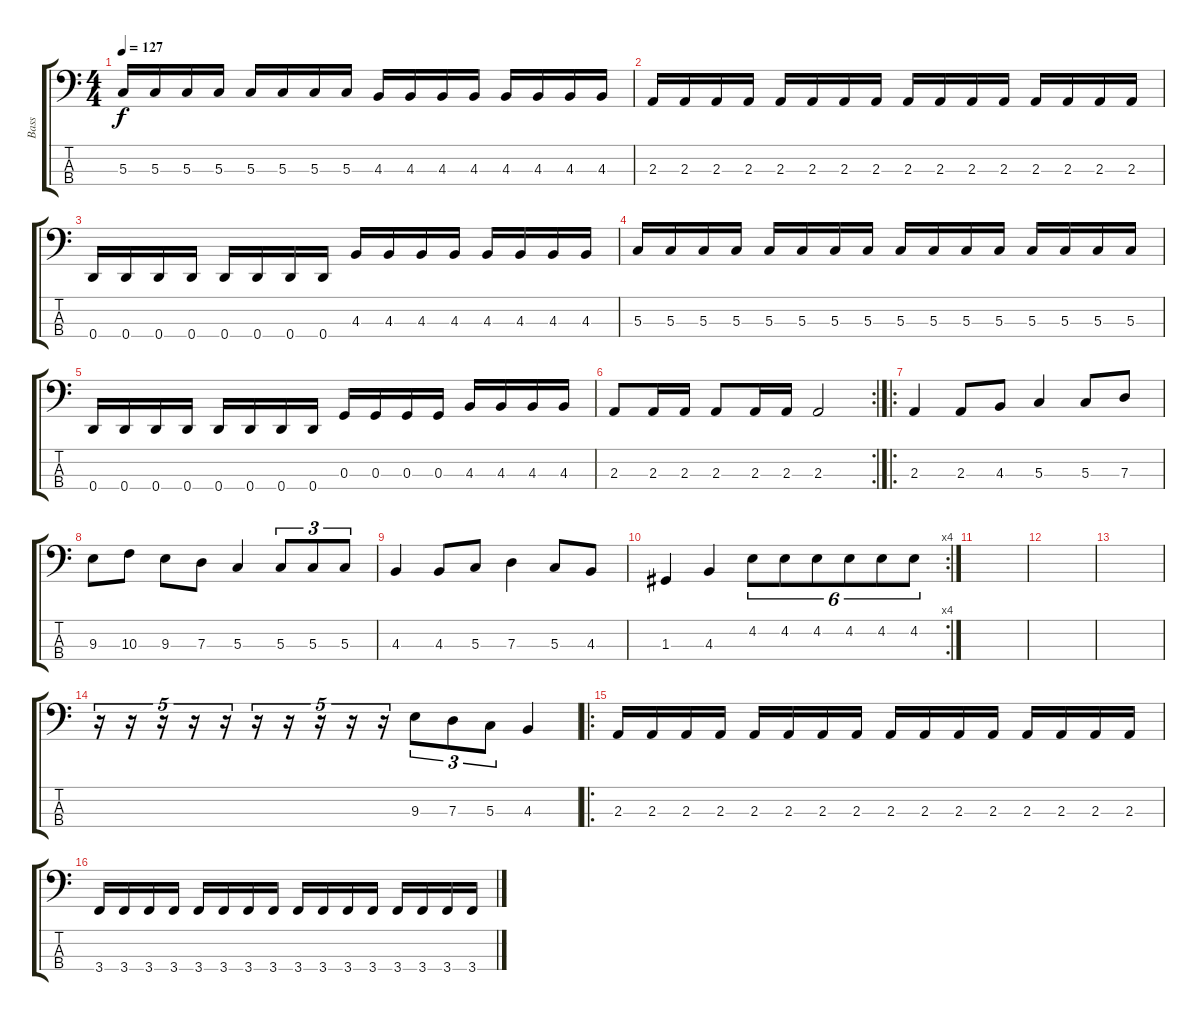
\track ("Bass" "Bass") {instrument electricbasspick}
\staff {score tabs}
\tuning (F2 C2 G1 D1) {hide}
\ts (4 4)
\tempo 127
\clef f4
\ks c
5.3.16{dy f} 5.3.16 5.3.16 5.3.16 5.3.16 5.3.16 5.3.16 5.3.16 4.3.16 4.3.16 4.3.16 4.3.16 4.3.16 4.3.16 4.3.16 4.3.16 |
2.3.16 2.3.16 2.3.16 2.3.16 2.3.16 2.3.16 2.3.16 2.3.16 2.3.16 2.3.16 2.3.16 2.3.16 2.3.16 2.3.16 2.3.16 2.3.16 |
0.4.16 0.4.16 0.4.16 0.4.16 0.4.16 0.4.16 0.4.16 0.4.16 4.3.16 4.3.16 4.3.16 4.3.16 4.3.16 4.3.16 4.3.16 4.3.16 |
5.3.16 5.3.16 5.3.16 5.3.16 5.3.16 5.3.16 5.3.16 5.3.16 5.3.16 5.3.16 5.3.16 5.3.16 5.3.16 5.3.16 5.3.16 5.3.16 |
0.4.16 0.4.16 0.4.16 0.4.16 0.4.16 0.4.16 0.4.16 0.4.16 0.3.16 0.3.16 0.3.16 0.3.16 4.3.16 4.3.16 4.3.16 4.3.16 |
\rc 2
2.3.8 2.3.16 2.3.16 2.3.8 2.3.16 2.3.16 2.3.2 |
\ro
2.3.4 2.3.8 4.3.8 5.3.4 5.3.8 7.3.8 |
9.3.8 10.3.8 9.3.8 7.3.8 5.3.4 5.3.8{tu (3 2)} 5.3.8{tu (3 2)} 5.3.8{tu (3 2)} |
4.3.4 4.3.8 5.3.8 7.3.4 5.3.8 4.3.8 |
\rc 4
1.3.4 4.3.4 4.2.8{tu (6 4)} 4.2.8{tu (6 4)} 4.2.8{tu (6 4)} 4.2.8{tu (6 4)} 4.2.8{tu (6 4)} 4.2.8{tu (6 4)} |
|
|
|
r.16{tu (5 4)} r.16{tu (5 4)} r.16{tu (5 4)} r.16{tu (5 4)} r.16{tu (5 4)} r.16{tu (5 4)} r.16{tu (5 4)} r.16{tu (5 4)} r.16{tu (5 4)} r.16{tu (5 4)} 9.3.8{tu (3 2)} 7.3.8{tu (3 2)} 5.3.8{tu (3 2)} 4.3.4 |
\ro
2.3.16 2.3.16 2.3.16 2.3.16 2.3.16 2.3.16 2.3.16 2.3.16 2.3.16 2.3.16 2.3.16 2.3.16 2.3.16 2.3.16 2.3.16 2.3.16 |
3.4.16 3.4.16 3.4.16 3.4.16 3.4.16 3.4.16 3.4.16 3.4.16 3.4.16 3.4.16 3.4.16 3.4.16 3.4.16 3.4.16 3.4.16 3.4.16
